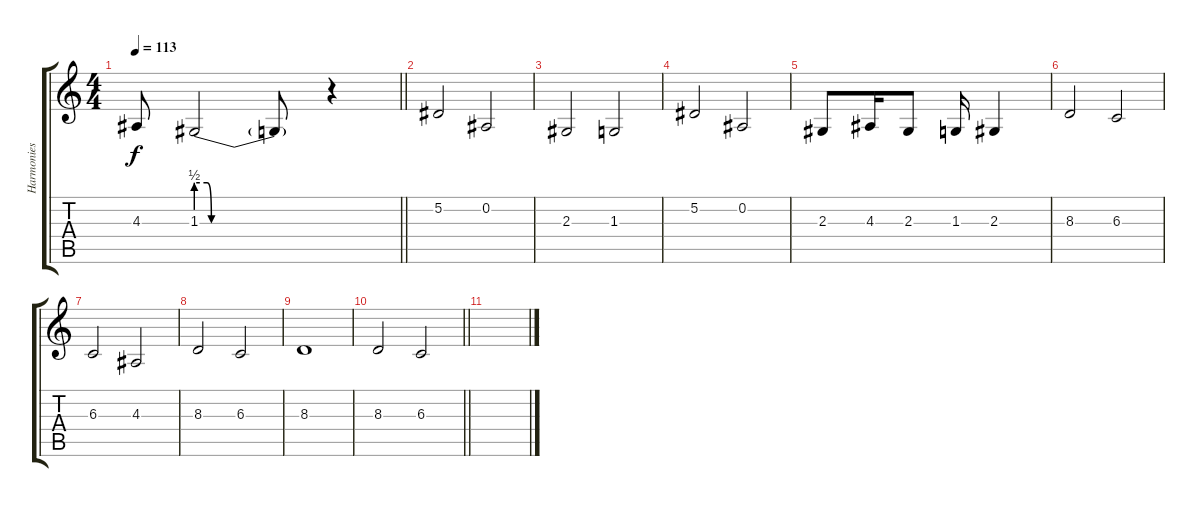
\track ("Harmonies 2" "Harmonies ") {instrument baritonesax}
\staff {score tabs}
\tuning (Eb4 Bb3 Gb3 Db3 Ab2 Db2) {hide}
\ts (4 4)
\tempo 113
\clef g2
\barLineRight lightlight
\ks c
4.3{t}.8{dy f} 1.3{be (custom 0 2 5 2 7 0 10 0 30 0 60 0)}.2 1.3{t}.8 r.4 |
\section ("" "")
5.2.2 0.2.2 |
2.3.2 1.3.2 |
5.2.2 0.2.2 |
2.3.8 4.3.16 2.3.8 1.3.16 2.3.4 |
8.3.2 6.3.2 |
6.3.2 4.3.2 |
8.3.2 6.3.2 |
8.3.1 |
\barLineRight lightlight
8.3.2 6.3.2 |
\section ("" "")
